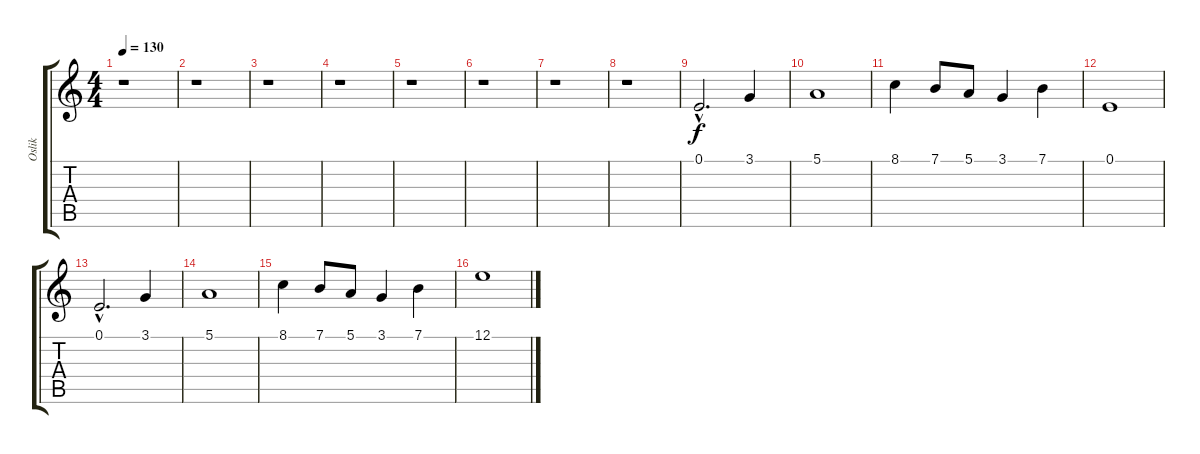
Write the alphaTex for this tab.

\track ("Oslik" "Oslik") {instrument lead2sawtooth}
\staff {score tabs}
\tuning (E4 B3 G3 D3 A2 E2) {hide}
\ts (4 4)
\tempo 130
\clef g2
\ks c
r.1{dy f instrument lead2sawtooth} |
r.1 |
r.1 |
r.1 |
r.1 |
r.1 |
r.1 |
r.1 |
0.1{hac}.2{d} 3.1.4 |
5.1.1 |
8.1.4 7.1.8 5.1.8 3.1.4 7.1.4 |
0.1.1 |
0.1{hac}.2{d} 3.1.4 |
5.1.1 |
8.1.4 7.1.8 5.1.8 3.1.4 7.1.4 |
12.1.1
